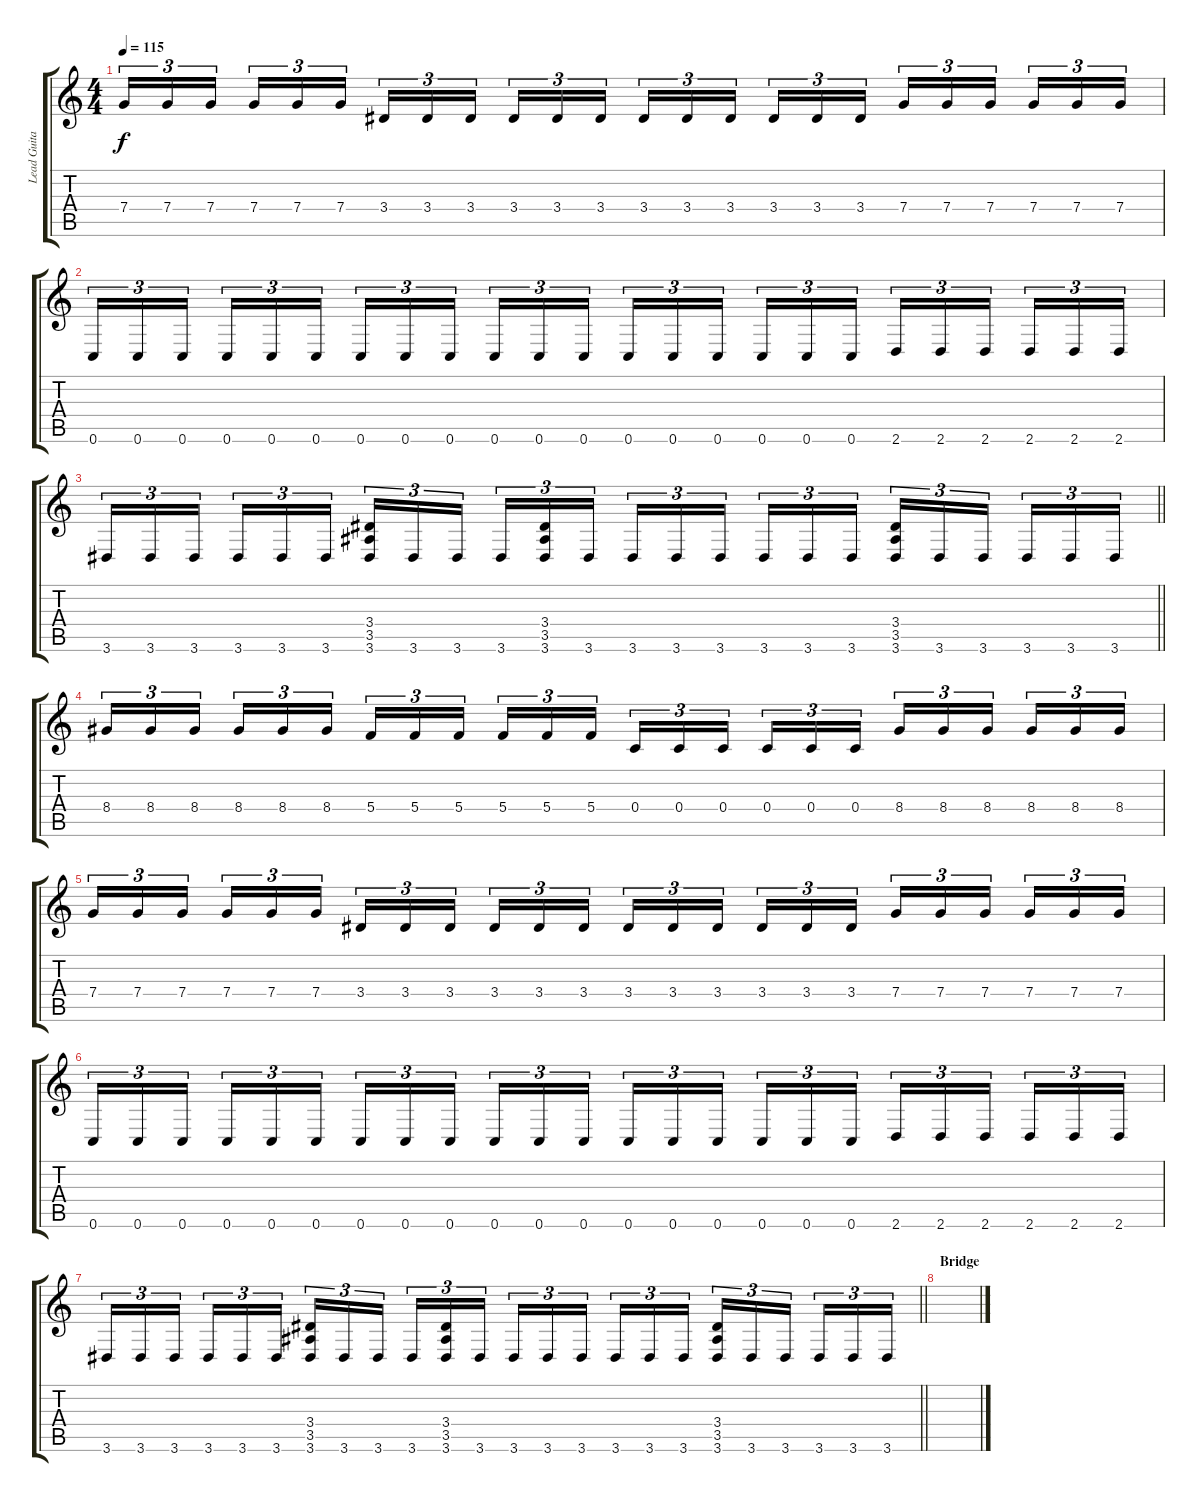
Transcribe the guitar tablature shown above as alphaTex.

\track ("Lead Guitar 1" "Lead Guita") {instrument overdrivenguitar}
\staff {score tabs}
\tuning (D4 A3 F3 C3 G2 C2) {hide}
\ts (4 4)
\tempo 115
\clef g2
\ks c
7.4.16{tu (3 2) dy f} 7.4.16{tu (3 2)} 7.4.16{tu (3 2) beam splitsecondary} 7.4.16{tu (3 2)} 7.4.16{tu (3 2)} 7.4.16{tu (3 2)} 3.4.16{tu (3 2)} 3.4.16{tu (3 2)} 3.4.16{tu (3 2) beam splitsecondary} 3.4.16{tu (3 2)} 3.4.16{tu (3 2)} 3.4.16{tu (3 2)} 3.4.16{tu (3 2)} 3.4.16{tu (3 2)} 3.4.16{tu (3 2) beam splitsecondary} 3.4.16{tu (3 2)} 3.4.16{tu (3 2)} 3.4.16{tu (3 2)} 7.4.16{tu (3 2)} 7.4.16{tu (3 2)} 7.4.16{tu (3 2) beam splitsecondary} 7.4.16{tu (3 2)} 7.4.16{tu (3 2)} 7.4.16{tu (3 2)} |
0.6.16{tu (3 2)} 0.6.16{tu (3 2)} 0.6.16{tu (3 2) beam splitsecondary} 0.6.16{tu (3 2)} 0.6.16{tu (3 2)} 0.6.16{tu (3 2)} 0.6.16{tu (3 2)} 0.6.16{tu (3 2)} 0.6.16{tu (3 2) beam splitsecondary} 0.6.16{tu (3 2)} 0.6.16{tu (3 2)} 0.6.16{tu (3 2)} 0.6.16{tu (3 2)} 0.6.16{tu (3 2)} 0.6.16{tu (3 2) beam splitsecondary} 0.6.16{tu (3 2)} 0.6.16{tu (3 2)} 0.6.16{tu (3 2)} 2.6.16{tu (3 2)} 2.6.16{tu (3 2)} 2.6.16{tu (3 2) beam splitsecondary} 2.6.16{tu (3 2)} 2.6.16{tu (3 2)} 2.6.16{tu (3 2)} |
\barLineRight lightlight
3.6.16{tu (3 2)} 3.6.16{tu (3 2)} 3.6.16{tu (3 2) beam splitsecondary} 3.6.16{tu (3 2)} 3.6.16{tu (3 2)} 3.6.16{tu (3 2)} (3.4 3.5 3.6).16{tu (3 2)} 3.6.16{tu (3 2)} 3.6.16{tu (3 2) beam splitsecondary} 3.6.16{tu (3 2)} (3.4 3.5 3.6).16{tu (3 2)} 3.6.16{tu (3 2)} 3.6.16{tu (3 2)} 3.6.16{tu (3 2)} 3.6.16{tu (3 2) beam splitsecondary} 3.6.16{tu (3 2)} 3.6.16{tu (3 2)} 3.6.16{tu (3 2)} (3.4 3.5 3.6).16{tu (3 2)} 3.6.16{tu (3 2)} 3.6.16{tu (3 2) beam splitsecondary} 3.6.16{tu (3 2)} 3.6.16{tu (3 2)} 3.6.16{tu (3 2)} |
\section ("" "")
8.4.16{tu (3 2)} 8.4.16{tu (3 2)} 8.4.16{tu (3 2) beam splitsecondary} 8.4.16{tu (3 2)} 8.4.16{tu (3 2)} 8.4.16{tu (3 2)} 5.4.16{tu (3 2)} 5.4.16{tu (3 2)} 5.4.16{tu (3 2) beam splitsecondary} 5.4.16{tu (3 2)} 5.4.16{tu (3 2)} 5.4.16{tu (3 2)} 0.4.16{tu (3 2)} 0.4.16{tu (3 2)} 0.4.16{tu (3 2) beam splitsecondary} 0.4.16{tu (3 2)} 0.4.16{tu (3 2)} 0.4.16{tu (3 2)} 8.4.16{tu (3 2)} 8.4.16{tu (3 2)} 8.4.16{tu (3 2) beam splitsecondary} 8.4.16{tu (3 2)} 8.4.16{tu (3 2)} 8.4.16{tu (3 2)} |
7.4.16{tu (3 2)} 7.4.16{tu (3 2)} 7.4.16{tu (3 2) beam splitsecondary} 7.4.16{tu (3 2)} 7.4.16{tu (3 2)} 7.4.16{tu (3 2)} 3.4.16{tu (3 2)} 3.4.16{tu (3 2)} 3.4.16{tu (3 2) beam splitsecondary} 3.4.16{tu (3 2)} 3.4.16{tu (3 2)} 3.4.16{tu (3 2)} 3.4.16{tu (3 2)} 3.4.16{tu (3 2)} 3.4.16{tu (3 2) beam splitsecondary} 3.4.16{tu (3 2)} 3.4.16{tu (3 2)} 3.4.16{tu (3 2)} 7.4.16{tu (3 2)} 7.4.16{tu (3 2)} 7.4.16{tu (3 2) beam splitsecondary} 7.4.16{tu (3 2)} 7.4.16{tu (3 2)} 7.4.16{tu (3 2)} |
0.6.16{tu (3 2)} 0.6.16{tu (3 2)} 0.6.16{tu (3 2) beam splitsecondary} 0.6.16{tu (3 2)} 0.6.16{tu (3 2)} 0.6.16{tu (3 2)} 0.6.16{tu (3 2)} 0.6.16{tu (3 2)} 0.6.16{tu (3 2) beam splitsecondary} 0.6.16{tu (3 2)} 0.6.16{tu (3 2)} 0.6.16{tu (3 2)} 0.6.16{tu (3 2)} 0.6.16{tu (3 2)} 0.6.16{tu (3 2) beam splitsecondary} 0.6.16{tu (3 2)} 0.6.16{tu (3 2)} 0.6.16{tu (3 2)} 2.6.16{tu (3 2)} 2.6.16{tu (3 2)} 2.6.16{tu (3 2) beam splitsecondary} 2.6.16{tu (3 2)} 2.6.16{tu (3 2)} 2.6.16{tu (3 2)} |
\barLineRight lightlight
3.6.16{tu (3 2)} 3.6.16{tu (3 2)} 3.6.16{tu (3 2) beam splitsecondary} 3.6.16{tu (3 2)} 3.6.16{tu (3 2)} 3.6.16{tu (3 2)} (3.4 3.5 3.6).16{tu (3 2)} 3.6.16{tu (3 2)} 3.6.16{tu (3 2) beam splitsecondary} 3.6.16{tu (3 2)} (3.4 3.5 3.6).16{tu (3 2)} 3.6.16{tu (3 2)} 3.6.16{tu (3 2)} 3.6.16{tu (3 2)} 3.6.16{tu (3 2) beam splitsecondary} 3.6.16{tu (3 2)} 3.6.16{tu (3 2)} 3.6.16{tu (3 2)} (3.4 3.5 3.6).16{tu (3 2)} 3.6.16{tu (3 2)} 3.6.16{tu (3 2) beam splitsecondary} 3.6.16{tu (3 2)} 3.6.16{tu (3 2)} 3.6.16{tu (3 2)} |
\section ("" "Bridge")
